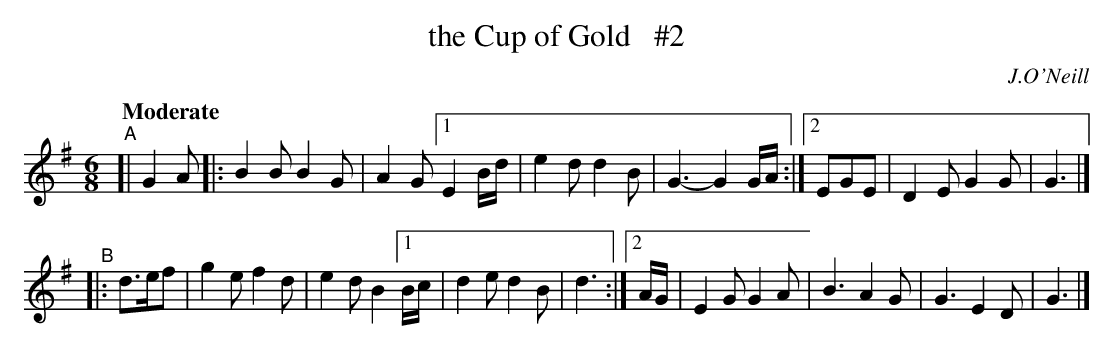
X:1
T: the Cup of Gold   #2
O: J.O'Neill
Q: "Moderate"
M: 6/8
L: 1/8
K: G
"^A"[| G2A |: B2B B2G | A2G [1 E2B/d/ | e2d d2B | G3- G2G/A/ :|[2 EGE | D2E G2G | G3 |]
"^B"|: d>ef | g2e f2d | e2d B2 [1 B/c/ | d2e d2B | d3 :|[2A/G/ | E2G G2A | B3 A2G | G3 E2D | G3 |]
